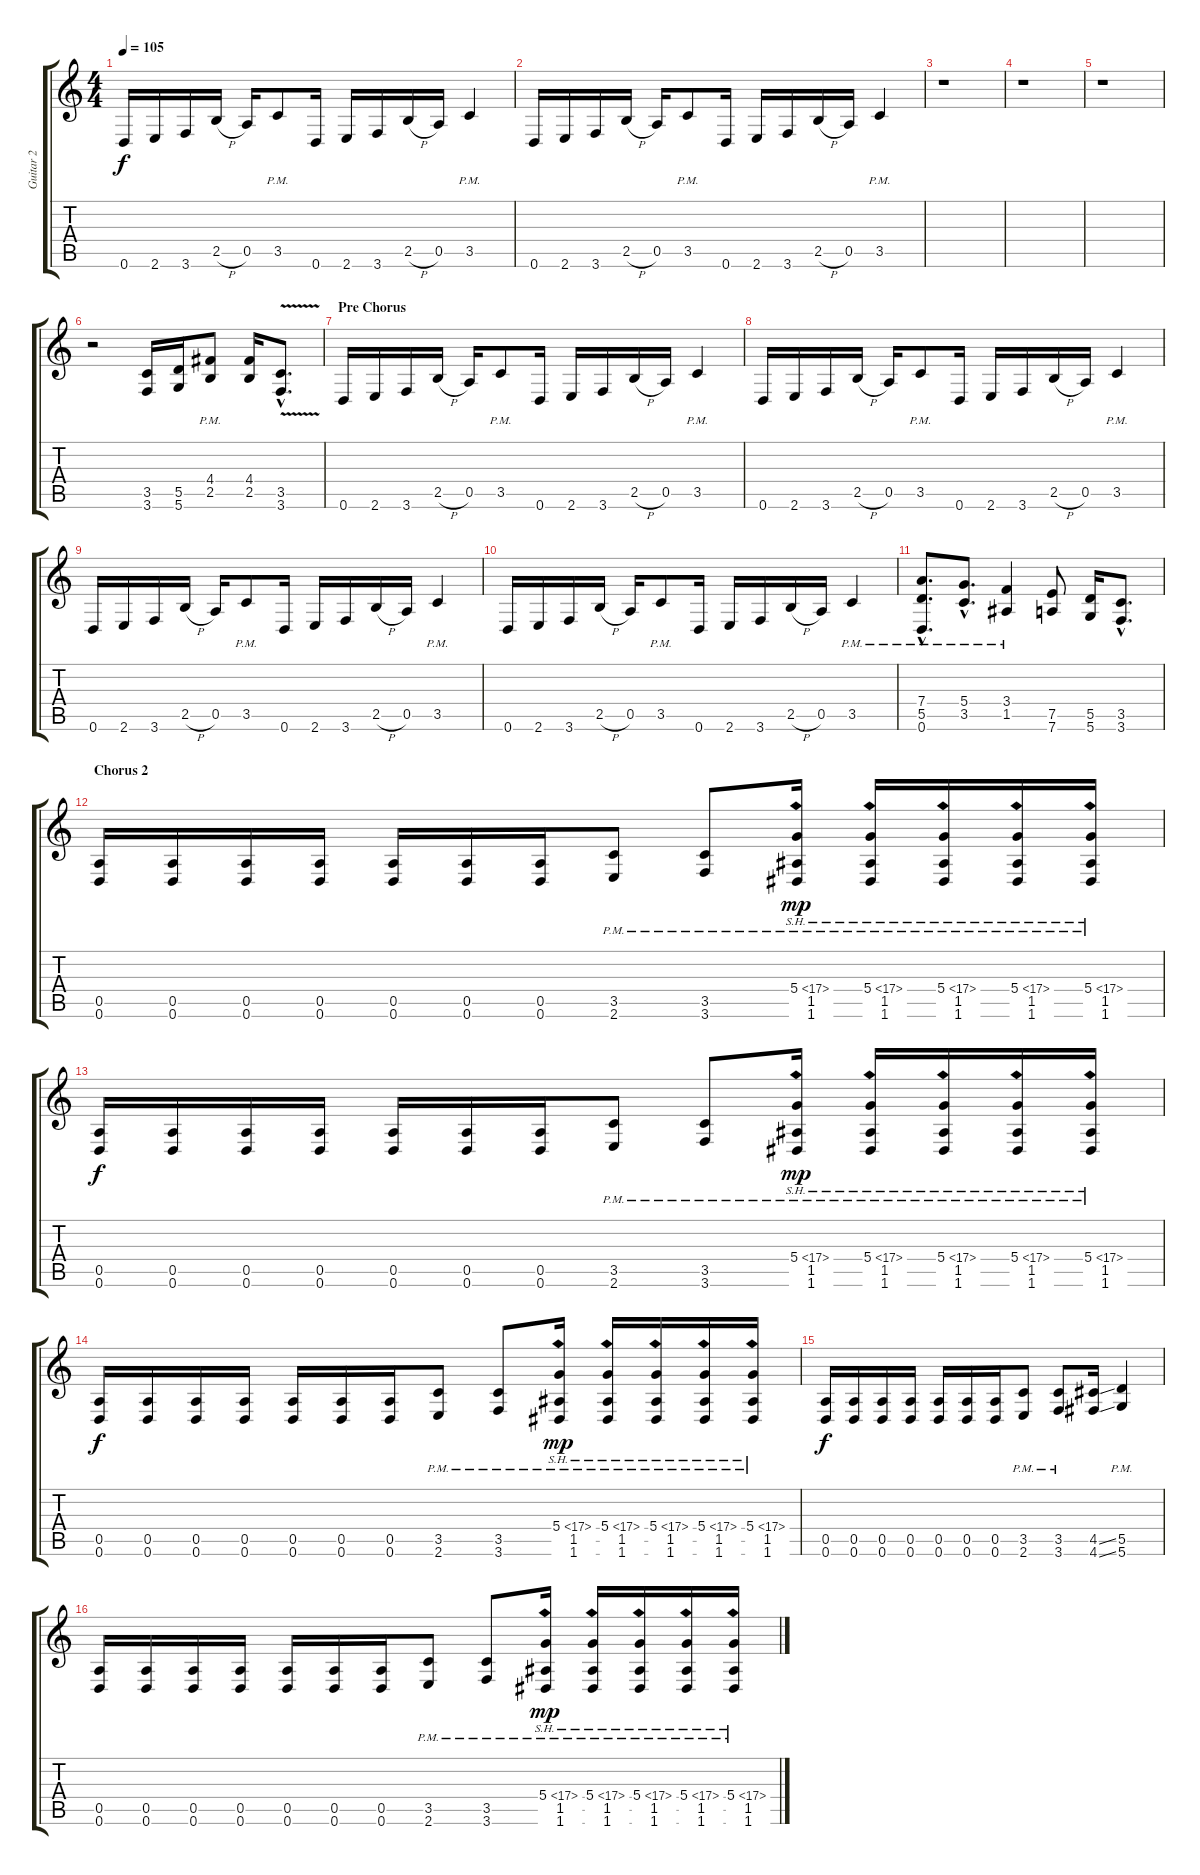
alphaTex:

\track ("Guitar 2" "Guitar 2") {instrument distortionguitar}
\staff {score tabs}
\tuning (E4 B3 G3 D3 A2 D2) {hide}
\ts (4 4)
\tempo 105
\clef g2
\ks c
0.6.16{dy f} 2.6.16 3.6.16 2.5{h}.16 0.5.16 3.5{pm}.8 0.6.16 2.6.16 3.6.16 2.5{h}.16 0.5.16 3.5{pm}.4 |
0.6.16 2.6.16 3.6.16 2.5{h}.16 0.5.16 3.5{pm}.8 0.6.16 2.6.16 3.6.16 2.5{h}.16 0.5.16 3.5{pm}.4 |
r.1 |
r.1 |
r.1 |
r.2 (3.5 3.6).16{instrument distortionguitar} (5.5 5.6).16 (4.4{pm} 2.5{pm}).8 (4.4 2.5).16 (3.5{v hac} 3.6{v hac}).8{d} |
\section ("" "Pre Chorus")
0.6.16 2.6.16 3.6.16 2.5{h}.16 0.5.16 3.5{pm}.8 0.6.16 2.6.16 3.6.16 2.5{h}.16 0.5.16 3.5{pm}.4 |
0.6.16 2.6.16 3.6.16 2.5{h}.16 0.5.16 3.5{pm}.8 0.6.16 2.6.16 3.6.16 2.5{h}.16 0.5.16 3.5{pm}.4 |
0.6.16 2.6.16 3.6.16 2.5{h}.16 0.5.16 3.5{pm}.8 0.6.16 2.6.16 3.6.16 2.5{h}.16 0.5.16 3.5{pm}.4 |
0.6.16 2.6.16 3.6.16 2.5{h}.16 0.5.16 3.5{pm}.8 0.6.16 2.6.16 3.6.16 2.5{h}.16 0.5.16 3.5{pm}.4 |
(7.4{hac pm} 5.5{hac pm} 0.6{hac pm}).8{d} (5.4{hac pm} 3.5{hac pm}).8{d} (3.4{pm} 1.5{pm}).4 (7.5 7.6).8 (5.5 5.6).16 (3.5{hac} 3.6{hac}).8{d} |
\section ("" "Chorus 2")
(0.5 0.6).16 (0.5 0.6).16 (0.5 0.6).16 (0.5 0.6).16 (0.5 0.6).16 (0.5 0.6).16 (0.5 0.6).16 (3.5{pm} 2.6{pm}).8 (3.5{pm} 3.6{pm}).8 (5.4{sh 12 pm} 1.5 1.6{pm}).16{dy mp} (5.4{sh 12 pm} 1.5 1.6{pm}).16 (5.4{sh 12 pm} 1.5 1.6{pm}).16 (5.4{sh 12 pm} 1.5 1.6{pm}).16 (5.4{sh 12 pm} 1.5 1.6{pm}).16 |
(0.5 0.6).16{dy f} (0.5 0.6).16 (0.5 0.6).16 (0.5 0.6).16 (0.5 0.6).16 (0.5 0.6).16 (0.5 0.6).16 (3.5{pm} 2.6{pm}).8 (3.5{pm} 3.6{pm}).8 (5.4{sh 12 pm} 1.5 1.6{pm}).16{dy mp} (5.4{sh 12 pm} 1.5 1.6{pm}).16 (5.4{sh 12 pm} 1.5 1.6{pm}).16 (5.4{sh 12 pm} 1.5 1.6{pm}).16 (5.4{sh 12 pm} 1.5 1.6{pm}).16 |
(0.5 0.6).16{dy f} (0.5 0.6).16 (0.5 0.6).16 (0.5 0.6).16 (0.5 0.6).16 (0.5 0.6).16 (0.5 0.6).16 (3.5{pm} 2.6{pm}).8 (3.5{pm} 3.6{pm}).8 (5.4{sh 12 pm} 1.5 1.6{pm}).16{dy mp} (5.4{sh 12 pm} 1.5 1.6{pm}).16 (5.4{sh 12 pm} 1.5 1.6{pm}).16 (5.4{sh 12 pm} 1.5 1.6{pm}).16 (5.4{sh 12 pm} 1.5 1.6{pm}).16 |
(0.5 0.6).16{dy f} (0.5 0.6).16 (0.5 0.6).16 (0.5 0.6).16 (0.5 0.6).16 (0.5 0.6).16 (0.5 0.6).16 (3.5{pm} 2.6{pm}).8 (3.5{pm} 3.6{pm}).8 (4.5{ss} 4.6{ss}).16 (5.5{pm} 5.6{pm}).4 |
(0.5 0.6).16 (0.5 0.6).16 (0.5 0.6).16 (0.5 0.6).16 (0.5 0.6).16 (0.5 0.6).16 (0.5 0.6).16 (3.5{pm} 2.6{pm}).8 (3.5{pm} 3.6{pm}).8 (5.4{sh 12 pm} 1.5 1.6{pm}).16{dy mp} (5.4{sh 12 pm} 1.5 1.6{pm}).16 (5.4{sh 12 pm} 1.5 1.6{pm}).16 (5.4{sh 12 pm} 1.5 1.6{pm}).16 (5.4{sh 12 pm} 1.5 1.6{pm}).16
